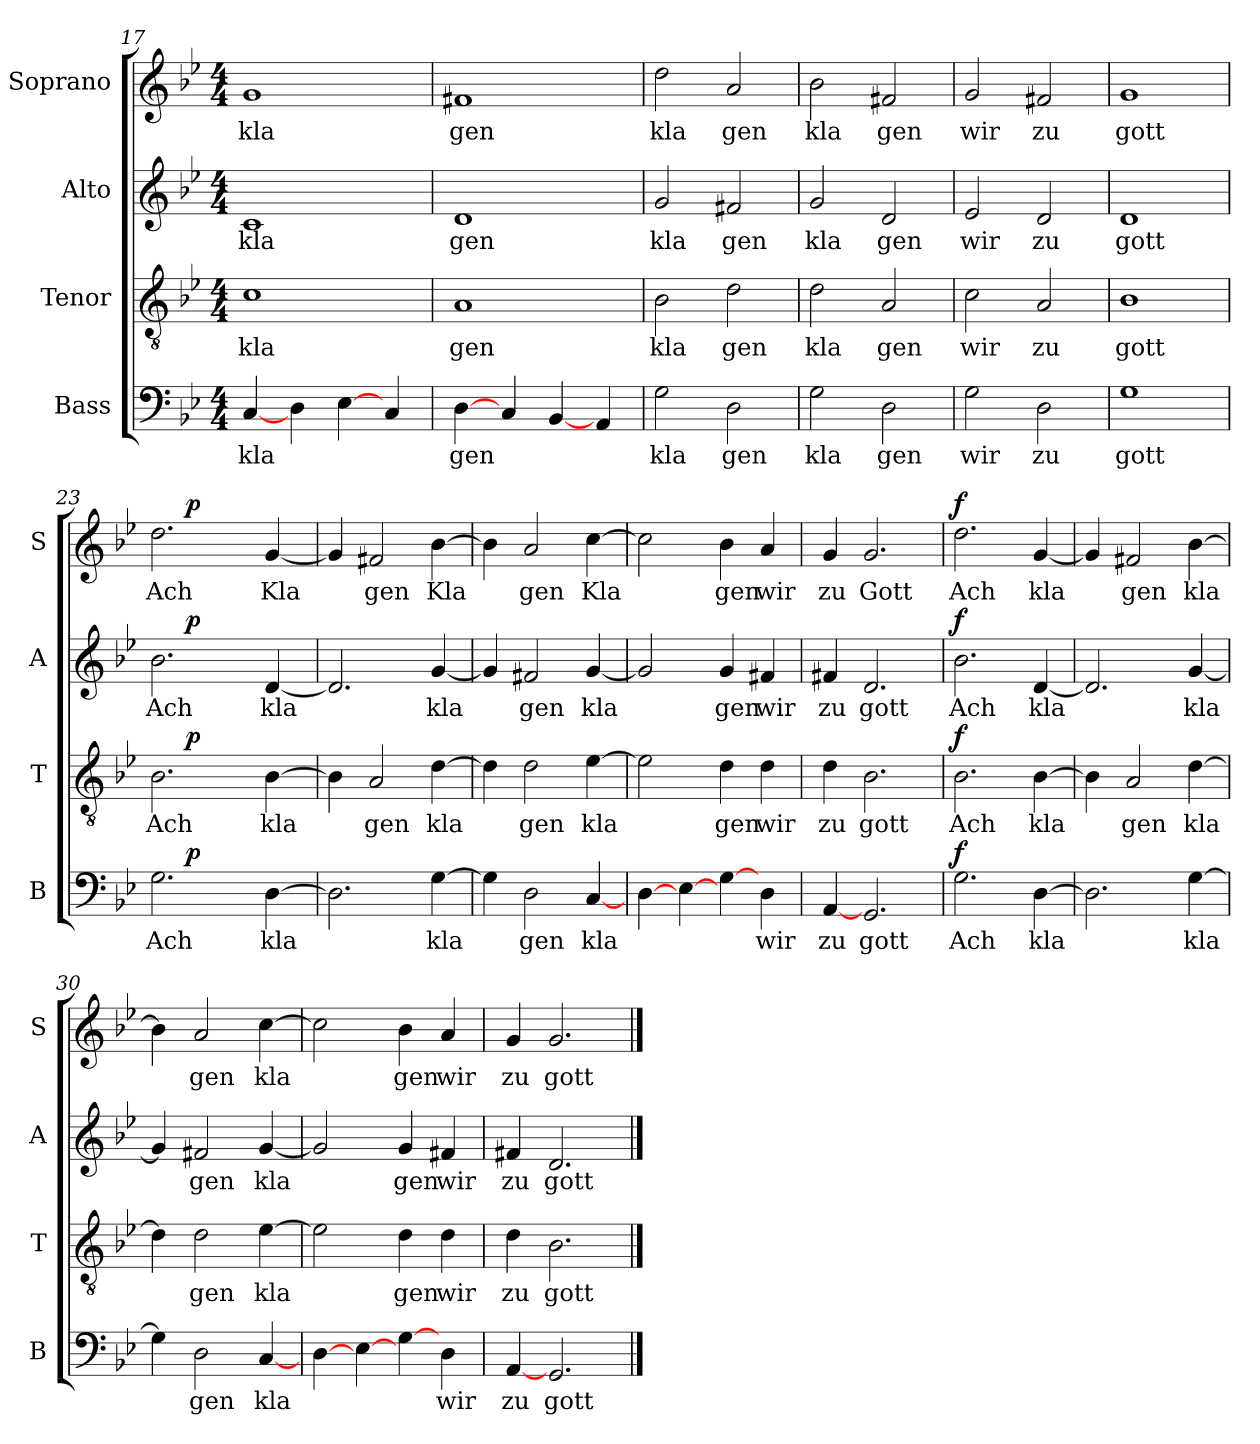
**kern	**text	**dynam	**kern	**text	**dynam	**kern	**text	**dynam	**kern	**text	**dynam
*part4	*part4	*part4	*part3	*part3	*part3	*part2	*part2	*part2	*part1	*part1	*part1
*staff4	*staff4	*staff4	*staff3	*staff3	*staff3	*staff2	*staff2	*staff2	*staff1	*staff1	*staff1
*I"Bass	*	*	*I"Tenor	*	*	*I"Alto	*	*	*I"Soprano	*	*
*I'B	*	*	*I'T	*	*	*I'A	*	*	*I'S	*	*
*clefF4	*	*	*clefGv2	*	*	*clefG2	*	*	*clefG2	*	*
*k[b-e-]	*	*	*k[b-e-]	*	*	*k[b-e-]	*	*	*k[b-e-]	*	*
*B-:	*	*	*B-:	*	*	*B-:	*	*	*B-:	*	*
*M4/4	*	*	*M4/4	*	*	*M4/4	*	*	*M4/4	*	*
=17	=17	=17	=17	=17	=17	=17	=17	=17	=17	=17	=17
[4C/	kla	.	1c	kla	.	1c	kla	.	1g	kla	.
4D\	.	.	.	.	.	.	.	.	.	.	.
[4E-\	.	.	.	.	.	.	.	.	.	.	.
4C/	.	.	.	.	.	.	.	.	.	.	.
=18	=18	=18	=18	=18	=18	=18	=18	=18	=18	=18	=18
[4D\	gen	.	1A	gen	.	1d	gen	.	1f#X	gen	.
4C/	.	.	.	.	.	.	.	.	.	.	.
[4BB-/	.	.	.	.	.	.	.	.	.	.	.
4AA/	.	.	.	.	.	.	.	.	.	.	.
=19	=19	=19	=19	=19	=19	=19	=19	=19	=19	=19	=19
2G\	kla	.	2B-\	kla	.	2g/	kla	.	2dd\	kla	.
2D\	gen	.	2d\	gen	.	2f#X/	gen	.	2a/	gen	.
=20	=20	=20	=20	=20	=20	=20	=20	=20	=20	=20	=20
2G\	kla	.	2d\	kla	.	2g/	kla	.	2b-\	kla	.
2D\	gen	.	2A/	gen	.	2d/	gen	.	2f#X/	gen	.
=21	=21	=21	=21	=21	=21	=21	=21	=21	=21	=21	=21
2G\	wir	.	2c\	wir	.	2e-/	wir	.	2g/	wir	.
2D\	zu	.	2A/	zu	.	2d/	zu	.	2f#X/	zu	.
!!LO:PB:g=z
=22	=22	=22	=22	=22	=22	=22	=22	=22	=22	=22	=22
1G	gott	.	1B-	gott	.	1d	gott	.	1g	gott	.
=23	=23	=23	=23	=23	=23	=23	=23	=23	=23	=23	=23
*^	*	*	*^	*	*	*^	*	*	*^	*	*
2.G\	8.ryy	Ach	.	2.B-\	8.ryy	Ach	.	2.b-\	8.ryy	Ach	.	2.dd\	8.ryy	Ach	.
!	!	!	!LO:DY:b	!	!	!	!LO:DY:b	!	!	!	!LO:DY:b	!	!	!	!LO:DY:b
.	2ryy	.	p	.	2ryy	.	p	.	2ryy	.	p	.	2ryy	.	p
.	4ryy	.	.	.	4ryy	.	.	.	4ryy	.	.	.	4ryy	.	.
[4D\	.	kla	.	[4B-\	.	kla	.	[4d/	.	kla	.	[4g/	.	Kla	.
.	16ryy	.	.	.	16ryy	.	.	.	16ryy	.	.	.	16ryy	.	.
*v	*v	*	*	*	*	*	*	*v	*v	*	*	*v	*v	*	*
*	*	*	*v	*v	*	*	*	*	*	*	*	*
=24	=24	=24	=24	=24	=24	=24	=24	=24	=24	=24	=24
2.D\]	.	.	4B-\]	.	.	2.d/]	.	.	4g/]	.	.
.	.	.	2A/	gen	.	.	.	.	2f#X/	gen	.
[4G\	kla	.	[4d\	kla	.	[4g/	kla	.	[4b-\	Kla	.
=25	=25	=25	=25	=25	=25	=25	=25	=25	=25	=25	=25
4G\]	.	.	4d\]	.	.	4g/]	.	.	4b-\]	.	.
2D\	gen	.	2d\	gen	.	2f#X/	gen	.	2a/	gen	.
[4C/	kla	.	[4e-\	kla	.	[4g/	kla	.	[4cc\	Kla	.
=26	=26	=26	=26	=26	=26	=26	=26	=26	=26	=26	=26
[4D\	.	.	2e-\]	.	.	2g/]	.	.	2cc\]	.	.
[4E-\	.	.	.	.	.	.	.	.	.	.	.
[4G\	.	.	4d\	gen	.	4g/	gen	.	4b-\	gen	.
4D\	wir	.	4d\	wir	.	4f#X/	wir	.	4a/	wir	.
=27	=27	=27	=27	=27	=27	=27	=27	=27	=27	=27	=27
[4AA/	zu	.	4d\	zu	.	4f#X/	zu	.	4g/	zu	.
2.GG/	gott	.	2.B-\	gott	.	2.d/	gott	.	2.g/	Gott	.
!!LO:LB:g=z
=28	=28	=28	=28	=28	=28	=28	=28	=28	=28	=28	=28
!	!	!LO:DY:b	!	!	!LO:DY:b	!	!	!LO:DY:b	!	!	!LO:DY:b
2.G\	Ach	f	2.B-\	Ach	f	2.b-\	Ach	f	2.dd\	Ach	f
[4D\	kla	.	[4B-\	kla	.	[4d/	kla	.	[4g/	kla	.
=29	=29	=29	=29	=29	=29	=29	=29	=29	=29	=29	=29
2.D\]	.	.	4B-\]	.	.	2.d/]	.	.	4g/]	.	.
.	.	.	2A/	gen	.	.	.	.	2f#X/	gen	.
[4G\	kla	.	[4d\	kla	.	[4g/	kla	.	[4b-\	kla	.
=30	=30	=30	=30	=30	=30	=30	=30	=30	=30	=30	=30
4G\]	.	.	4d\]	.	.	4g/]	.	.	4b-\]	.	.
2D\	gen	.	2d\	gen	.	2f#X/	gen	.	2a/	gen	.
[4C/	kla	.	[4e-\	kla	.	[4g/	kla	.	[4cc\	kla	.
=31	=31	=31	=31	=31	=31	=31	=31	=31	=31	=31	=31
[4D\	.	.	2e-\]	.	.	2g/]	.	.	2cc\]	.	.
[4E-\	.	.	.	.	.	.	.	.	.	.	.
[4G\	.	.	4d\	gen	.	4g/	gen	.	4b-\	gen	.
4D\	wir	.	4d\	wir	.	4f#X/	wir	.	4a/	wir	.
=32	=32	=32	=32	=32	=32	=32	=32	=32	=32	=32	=32
[4AA/	zu	.	4d\	zu	.	4f#X/	zu	.	4g/	zu	.
2.GG/	gott	.	2.B-\	gott	.	2.d/	gott	.	2.g/	gott	.
==	==	==	==	==	==	==	==	==	==	==	==
*-	*-	*-	*-	*-	*-	*-	*-	*-	*-	*-	*-
